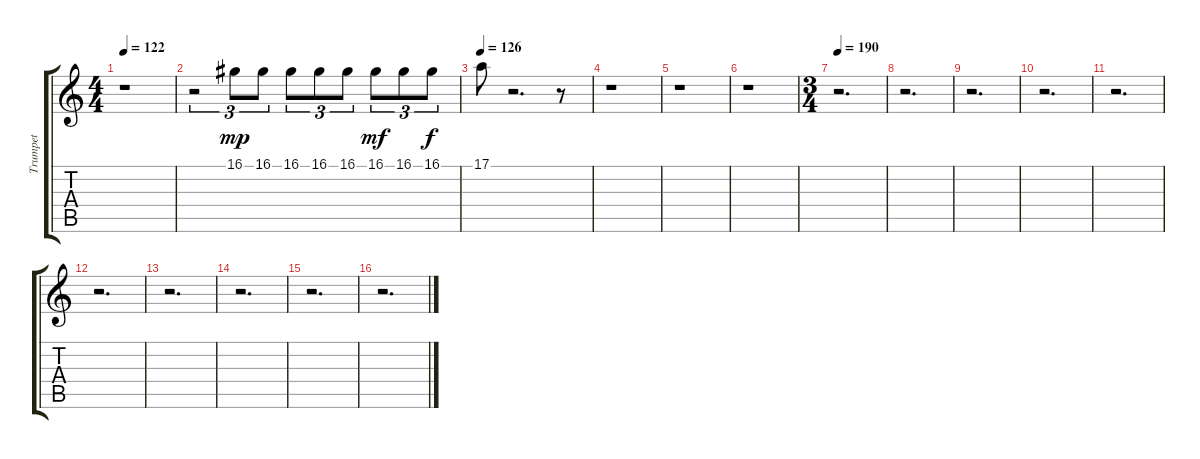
\track ("Trumpet" "Trumpet") {instrument trumpet}
\staff {score tabs}
\tuning (E4 B3 G3 D3 A2 E2) {hide}
\ts (4 4)
\tempo 122
\clef g2
\ks c
r.1{dy f} |
r.2{tu (3 2)} 16.1.8{tu (3 2) dy mp} 16.1.8{tu (3 2)} 16.1.8{tu (3 2)} 16.1.8{tu (3 2)} 16.1.8{tu (3 2)} 16.1.8{tu (3 2) dy mf} 16.1.8{tu (3 2)} 16.1.8{tu (3 2) dy f} |
\tempo 126
17.1.8 r.2{d} r.8 |
r.1 |
r.1 |
r.1 |
\ts (3 4)
\tempo 190
r.2{d} |
r.2{d} |
r.2{d} |
r.2{d} |
r.2{d} |
r.2{d} |
r.2{d} |
r.2{d} |
r.2{d} |
r.2{d}
